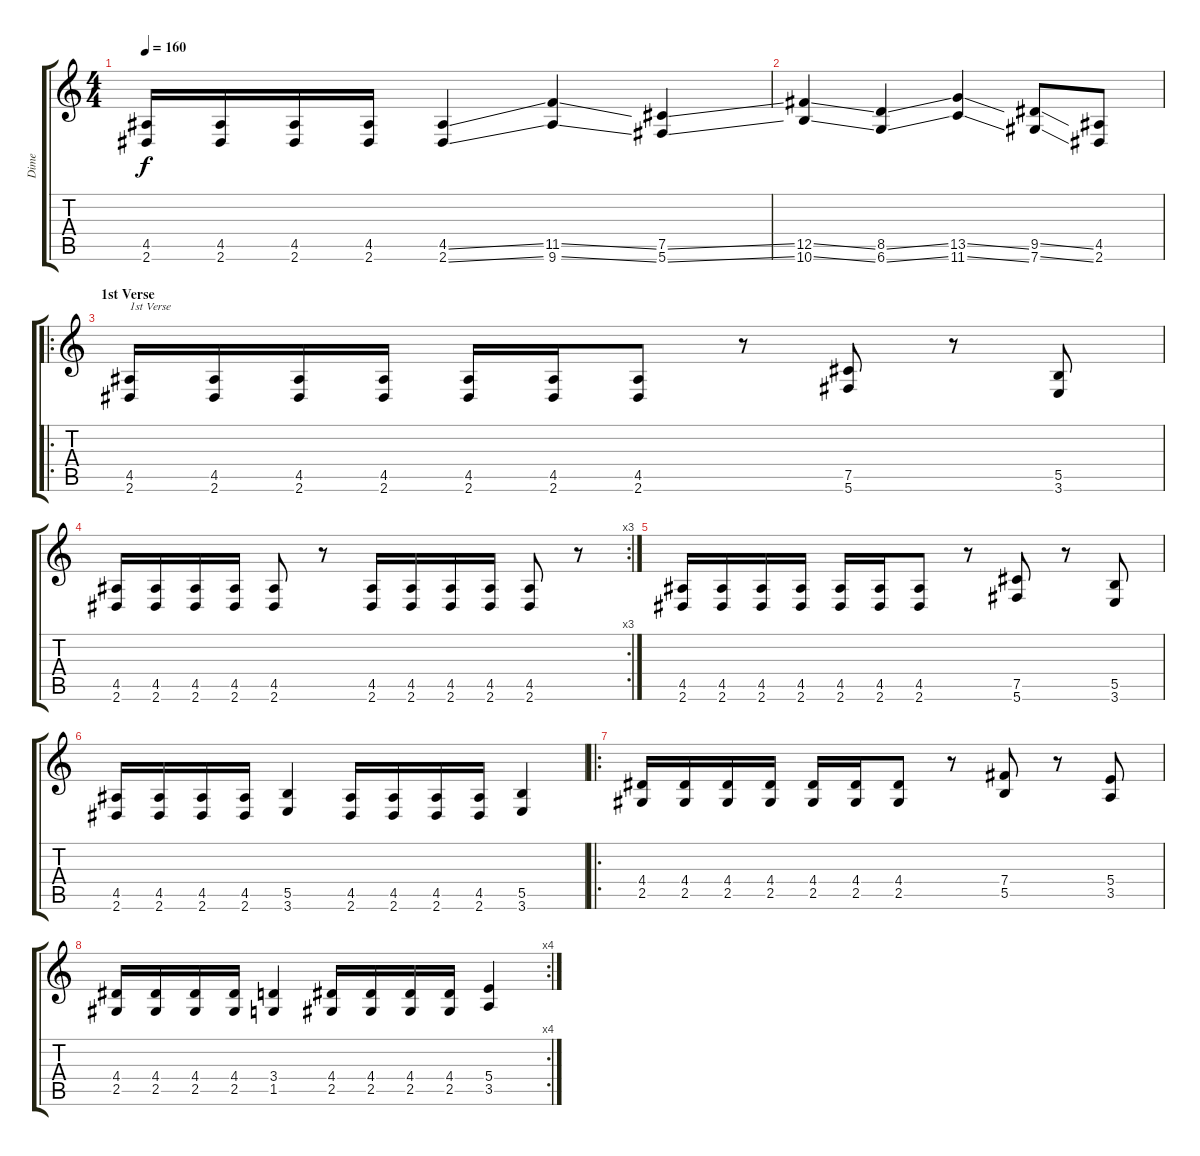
\track ("Dime" "Dime") {instrument distortionguitar}
\staff {score tabs}
\tuning (Db4 Ab3 E3 B2 Gb2 Db2) {hide}
\ts (4 4)
\tempo 160
\clef g2
\ks c
(4.5 2.6).16{dy f} (4.5 2.6).16 (4.5 2.6).16 (4.5 2.6).16 (4.5{ss} 2.6{ss}).4 (11.5{ss} 9.6{ss}).4 (7.5{ss} 5.6{ss}).4 |
(12.5{ss} 10.6{ss}).4 (8.5{ss} 6.6{ss}).4 (13.5{ss} 11.6{ss}).4 (9.5{ss} 7.6{ss}).8 (4.5 2.6).8 |
\ro
\section ("" "1st Verse")
(4.5 2.6).16{txt "1st Verse"} (4.5 2.6).16 (4.5 2.6).16 (4.5 2.6).16 (4.5 2.6).16 (4.5 2.6).16 (4.5 2.6).8 r.8 (7.5 5.6).8 r.8 (5.5 3.6).8 |
\rc 3
(4.5 2.6).16 (4.5 2.6).16 (4.5 2.6).16 (4.5 2.6).16 (4.5 2.6).8 r.8 (4.5 2.6).16 (4.5 2.6).16 (4.5 2.6).16 (4.5 2.6).16 (4.5 2.6).8 r.8 |
(4.5 2.6).16 (4.5 2.6).16 (4.5 2.6).16 (4.5 2.6).16 (4.5 2.6).16 (4.5 2.6).16 (4.5 2.6).8 r.8 (7.5 5.6).8 r.8 (5.5 3.6).8 |
(4.5 2.6).16 (4.5 2.6).16 (4.5 2.6).16 (4.5 2.6).16 (5.5 3.6).4 (4.5 2.6).16 (4.5 2.6).16 (4.5 2.6).16 (4.5 2.6).16 (5.5 3.6).4 |
\ro
(4.4 2.5).16 (4.4 2.5).16 (4.4 2.5).16 (4.4 2.5).16 (4.4 2.5).16 (4.4 2.5).16 (4.4 2.5).8 r.8 (7.4 5.5).8 r.8 (5.4 3.5).8 |
\rc 4
(4.4 2.5).16 (4.4 2.5).16 (4.4 2.5).16 (4.4 2.5).16 (3.4 1.5).4 (4.4 2.5).16 (4.4 2.5).16 (4.4 2.5).16 (4.4 2.5).16 (5.4 3.5).4
